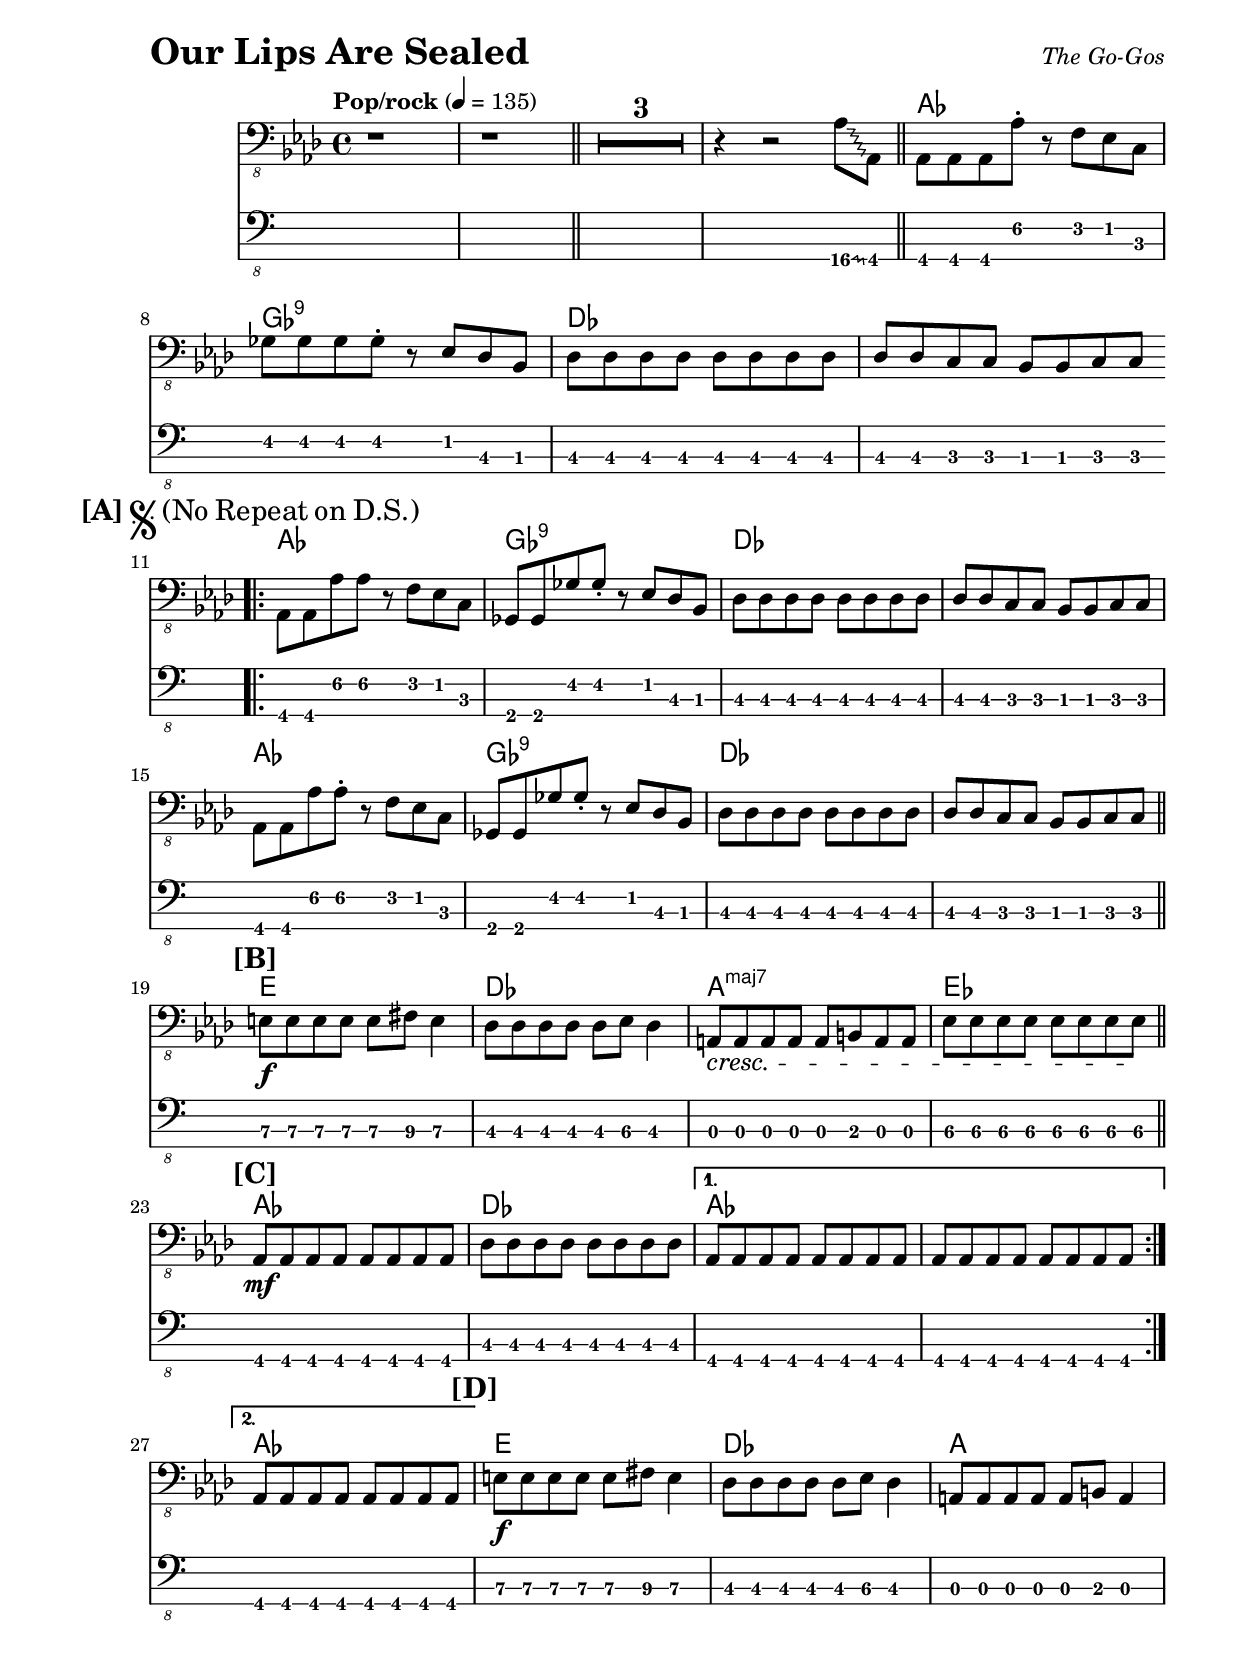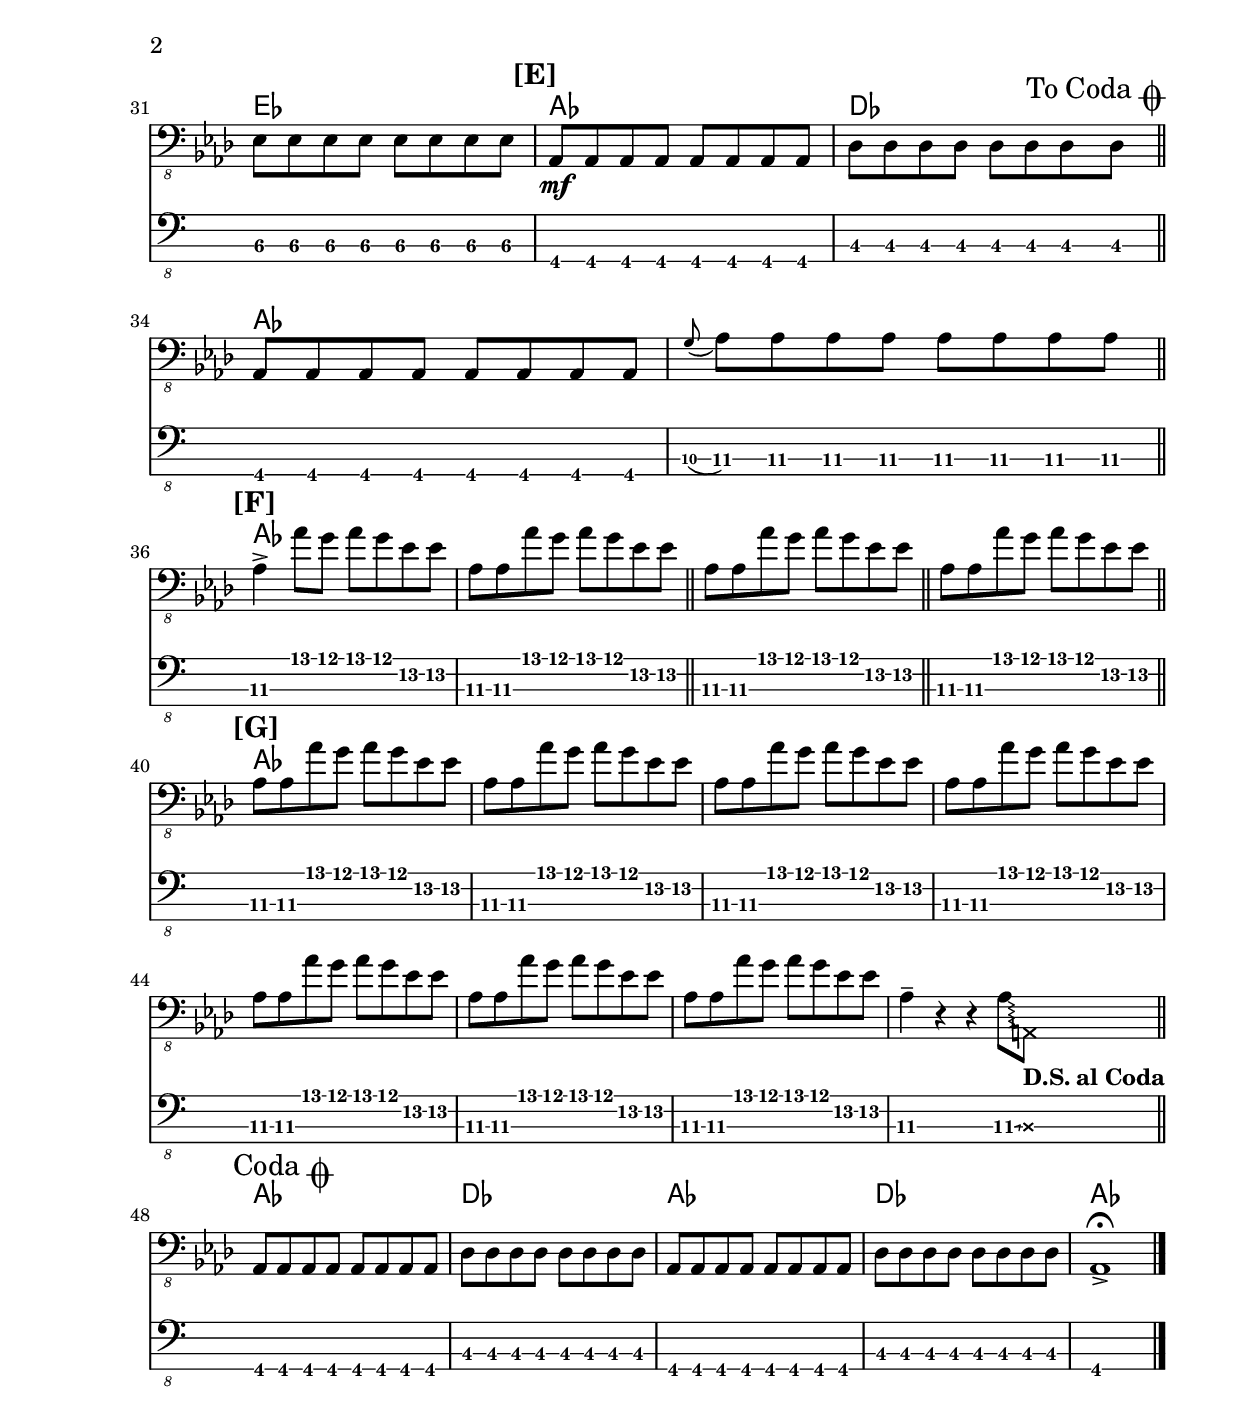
% LilyBin

\version "2.18.0"
\include "english.ly"

\header {
  piece = \markup { \fontsize #4 \bold "Our Lips Are Sealed" }
  opus = \markup { \italic "The Go-Gos" }
}

\paper { 
  left-margin = 1.0 \in
  right-margin = 0.5 \in
  top-margin = 0.5 \in
  bottom-margin = 0.5 \in
}

mBreak = {
  %% \break
}

cBreak = { \break }

global = {
  \time 4/4
  \tempo "Pop/rock" 4 = 135
}

my_notes = \relative c {
  \clef "bass_8"
  \key af \major
  \override Glissando.style = #'zigzag
  \override MultiMeasureRest.expand-limit = #2
  
  \compressMMRests {
    r1 | r1 \bar "||"
    R1*3 |
  }
  
  r4 r2 af8\4 \glissando af,8 \bar "||"
  af8 af af af'-.\2 r f ef c |
  \break
  %% 8
  gf'8 gf gf gf-. r ef df bf	 |
  df8 df df df df df df df |
  df8 df c c bf bf c c \bar "||"
  
  \break
  \mark \markup { \bold { [A] } \musicglyph #"scripts.segno" (No Repeat on D.S.) }
  \repeat volta 2 {
    \bar ".|:"
    %% 11
    af8 af af'\2 af\2 r8 f ef c |
    gf8 gf gf' gf-. r ef df bf |
    df8 df df df df df df df |
    df8 df c c bf bf c c |
    
    %% 15
    af8 af  af'\2 af-.\2 r f ef c |
    gf gf gf' gf-. r8 ef df bf |
    df8 df df df df df df df |
    df8 df c c bf bf c c \bar "||"
    
    %% 19
    \break
    \mark \markup { \bold { [B] } }
    e8\3 \f e8\3 e8\3 e8\3 e8\3 fs8\3 e4\3 | 
    df8 df df df df ef\3 df4 |
    a8 \cresc a a a a b a a |
    ef'8\3 ef\3 ef\3 ef\3 ef\3 ef\3 ef\3 ef\3 \! \bar "||"
    
    %% 23
    \mark \markup { \bold { [C] } }
    af,8 \mf af af af af af af af |
    df8 df df df df df df df |
  } \alternative {
    %% 1
    {
      af8 af af af af af af af |
      af8 af af af af af af af |
    }
    %% 2
    {
      \break
      af8 af af af af af af af |
    }
  }
  
  %% 28
  \mark \markup { \bold { [D] } }
  e'8\3 \f e\3 e\3 e\3 e\3 fs\3 e4\3 |
  df8 df df df df ef\3 df4 |
  a8 a a a a b a4 |
  ef'8\3 ef\3 ef\3 ef\3 ef\3 ef\3 ef\3 ef\3 |
  
  \mark \markup { \bold { [E] } }
  af,8 \mf af af af af af af af |
  df8 df df df df df df 
  \mark \markup { To Coda \musicglyph #"scripts.coda" } 
  df
  \bar "||"
  
  %% 34
  \break
  af8 af af af af af af af |
  \appoggiatura g'8\3 af8\3 af\3 af\3 af\3 af\3 af\3 af\3 af\3 \bar "||"
  
  %% 36
  \break
  \mark \markup { \bold { [F] } }
  af4\3-> af'8 g8 af8 g8 ef8\2 ef8\2 | 
  \repeat unfold 3 {
    af,8\3 af8\3 af' g8 af g8 ef\2 ef\2 \bar "||"
  }
  
  %% 40
  \break
  \mark \markup { \bold { [G] } }
  \repeat unfold 7 {
    af,8\3 af8\3 af' g8 af g8 ef\2 ef\2 |
  }
  af,4\3-- r4 r4
  af8\3 \glissando 
  \deadNote a,8\3_\markup { \bold { D.S. al Coda } }
  \bar "||"
  
  %% Coda / 48
  \break
  \mark \markup	 { Coda \musicglyph #"scripts.coda" } 
  af8 af af af af af af af |
  df8 df df df df df df df |
  af8 af af af af af af af |
  df8 df df df df df df df |
  af1-> \fermata \bar "|."
}

my_chords = \chordmode {
  \set majorSevenSymbol = \markup { maj7 }
  s1 | s1 | s1*3 | s1 |
  af | gf:9 | df | s1 |
  \repeat volta 2 {
    af1 | gf1:9 | df1 | s1 |
    af1 | gf:9 | df1 | s1 |
    e1 | df1 | a1:maj7 | ef1 |
    af1 | df1
  } \alternative {
    %% 1
    {
      af | s1 |
    }
    %% 2
    {
      af |
    }
  }
  e1 | df1 | a1 |
  ef1 | af1 | df1 |
  af1 | s1 |
  af1 | s1 | s1 | s1 |
  af1 | s1 | s1 | s1 |
  s1 | s1 | s1 | s1 |
  af1 | df1 | af1 | df1 |
  af1 |
}

ticktock = \drummode {
  \repeat unfold 40 {
    hiwoodblock 4 lowoodblock lowoodblock lowoodblock
  }
}

my_music = <<
  \new ChordNames {
    \set ChordNames.midiInstrument = "percussive organ"
    \set ChordNames.midiMaximumVolume = #0.2
    \set chordChanges = ##t
    \global
    \my_chords
  }
  \new Staff {
    \set Staff.midiInstrument = #"electric bass (finger)"
    \set Staff.midiMinimumVolume = #0.7
    \set Staff.midiMaximumVolume = #0.95
    \global
    \my_notes
  }
  \tag #'scoreOnly
  \new TabStaff
    \with { stringTunings = #bass-tuning } 
  { 
    %%\set TabStaff.minimumFret = #3f
    %%\set TabStaff.restrainOpenStrings = ##t
    \global
    \my_notes
  }
  \tag #'midiOnly
  \new DrumStaff = TickTock <<
    \new DrumVoice = "ticktock" {
      \set DrumStaff.instrumentName = "TickTock"
      \set DrumStaff.midiMaximumVolume = #0.7
      \global
      \ticktock
    }
  >>
>>
  
\score {
  \removeWithTag #'midiOnly \my_music
  \layout {
    \context {
      \Score \override StringNumber #'stencil = ##f 
    }
  }
}

\score {
  \removeWithTag #'scoreOnly \unfoldRepeats \my_music
  \midi {}
}
